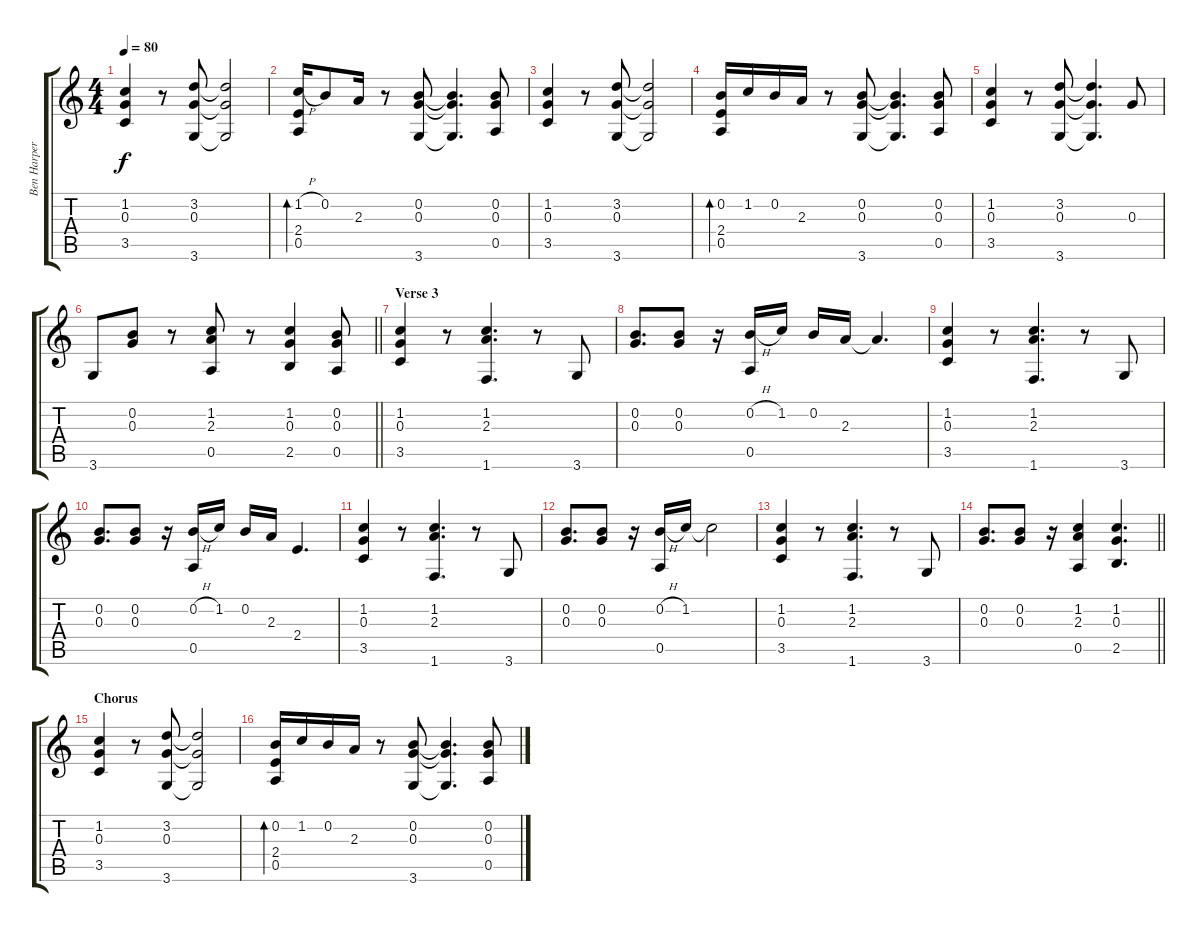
\track ("Ben Harper" "Ben Harper") {instrument acousticguitarsteel}
\staff {score tabs}
\tuning (E4 B3 G3 D3 A2 E2) {hide}
\ts (4 4)
\tempo 80
\clef g2
\ks c
(1.2 0.3 3.5).4{dy f} r.8 (3.2 0.3 3.6).8 (3.2{t} 0.3{t} 3.6{t}).2 |
(1.2{h} 2.4 0.5).16{bd 120} 0.2.8 2.3.16 r.8 (0.2 0.3 3.6).8 (0.2{t} 0.3{t} 3.6{t}).4{d} (0.2 0.3 0.5).8 |
(1.2 0.3 3.5).4 r.8 (3.2 0.3 3.6).8 (3.2{t} 0.3{t} 3.6{t}).2 |
(0.2 2.4 0.5).16{bd 120} 1.2.16 0.2.16 2.3.16 r.8 (0.2 0.3 3.6).8 (0.2{t} 0.3{t} 3.6{t}).4{d} (0.2 0.3 0.5).8 |
(1.2 0.3 3.5).4 r.8 (3.2 0.3 3.6).8 (3.2{t} 0.3{t} 3.6{t}).4{d} 0.3.8 |
\barLineRight lightlight
3.6.8 (0.2 0.3).8 r.8 (1.2 2.3 0.5).8 r.8 (1.2 0.3 2.5).4 (0.2 0.3 0.5).8 |
\section ("" "Verse 3")
(1.2 0.3 3.5).4 r.8 (1.2 2.3 1.6).4{d} r.8 3.6.8 |
(0.2 0.3).8{d} (0.2 0.3).8 r.16 (0.2{h} 0.5).16 1.2.16 0.2.16 2.3.16 2.3{t}.4{d} |
(1.2 0.3 3.5).4 r.8 (1.2 2.3 1.6).4{d} r.8 3.6.8 |
(0.2 0.3).8{d} (0.2 0.3).8 r.16 (0.2{h} 0.5).16 1.2.16 0.2.16 2.3.16 2.4.4{d} |
(1.2 0.3 3.5).4 r.8 (1.2 2.3 1.6).4{d} r.8 3.6.8 |
(0.2 0.3).8{d} (0.2 0.3).8 r.16 (0.2{h} 0.5).16 1.2.16 1.2{t}.2 |
(1.2 0.3 3.5).4 r.8 (1.2 2.3 1.6).4{d} r.8 3.6.8 |
\barLineRight lightlight
(0.2 0.3).8{d} (0.2 0.3).8 r.16 (1.2 2.3 0.5).4 (1.2 0.3 2.5).4{d} |
\section ("" "Chorus")
(1.2 0.3 3.5).4 r.8 (3.2 0.3 3.6).8 (3.2{t} 0.3{t} 3.6{t}).2 |
(0.2 2.4 0.5).16{bd 120} 1.2.16 0.2.16 2.3.16 r.8 (0.2 0.3 3.6).8 (0.2{t} 0.3{t} 3.6{t}).4{d} (0.2 0.3 0.5).8
